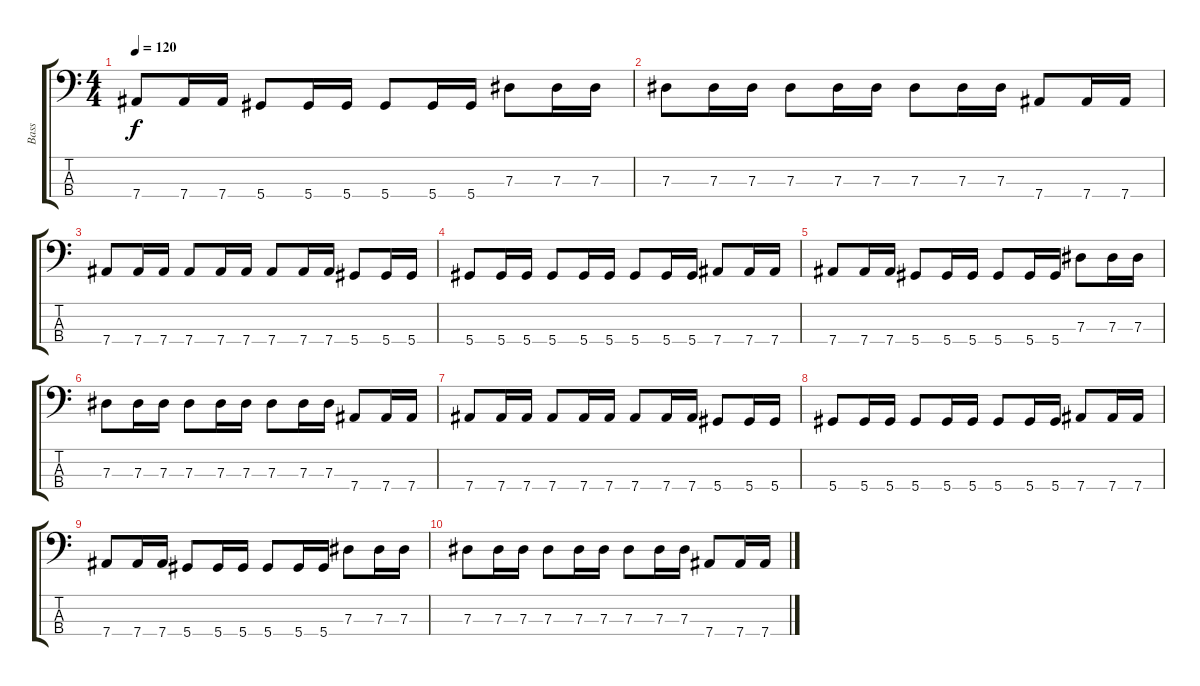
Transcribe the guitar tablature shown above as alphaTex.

\track ("Bass" "Bass") {instrument electricbasspick}
\staff {score tabs}
\tuning (Gb2 Db2 Ab1 Eb1) {hide}
\ts (4 4)
\tempo 120
\clef f4
\ks c
7.4.8{dy f} 7.4.16 7.4.16 5.4.8 5.4.16 5.4.16 5.4.8 5.4.16 5.4.16 7.3.8 7.3.16 7.3.16 |
7.3.8 7.3.16 7.3.16 7.3.8 7.3.16 7.3.16 7.3.8 7.3.16 7.3.16 7.4.8 7.4.16 7.4.16 |
7.4.8{volume 5} 7.4.16 7.4.16 7.4.8 7.4.16 7.4.16 7.4.8 7.4.16 7.4.16 5.4.8 5.4.16 5.4.16 |
5.4.8 5.4.16 5.4.16 5.4.8 5.4.16 5.4.16 5.4.8 5.4.16 5.4.16 7.4.8 7.4.16 7.4.16 |
7.4.8 7.4.16 7.4.16 5.4.8 5.4.16 5.4.16 5.4.8 5.4.16 5.4.16 7.3.8 7.3.16 7.3.16 |
7.3.8 7.3.16 7.3.16 7.3.8 7.3.16 7.3.16 7.3.8 7.3.16 7.3.16 7.4.8 7.4.16 7.4.16 |
7.4.8{volume 2} 7.4.16 7.4.16 7.4.8 7.4.16 7.4.16 7.4.8 7.4.16 7.4.16 5.4.8 5.4.16 5.4.16 |
5.4.8 5.4.16 5.4.16 5.4.8 5.4.16 5.4.16 5.4.8 5.4.16 5.4.16 7.4.8 7.4.16 7.4.16 |
7.4.8 7.4.16 7.4.16 5.4.8 5.4.16 5.4.16 5.4.8 5.4.16 5.4.16 7.3.8 7.3.16 7.3.16 |
7.3.8 7.3.16 7.3.16 7.3.8 7.3.16 7.3.16 7.3.8 7.3.16 7.3.16 7.4.8 7.4.16 7.4.16
